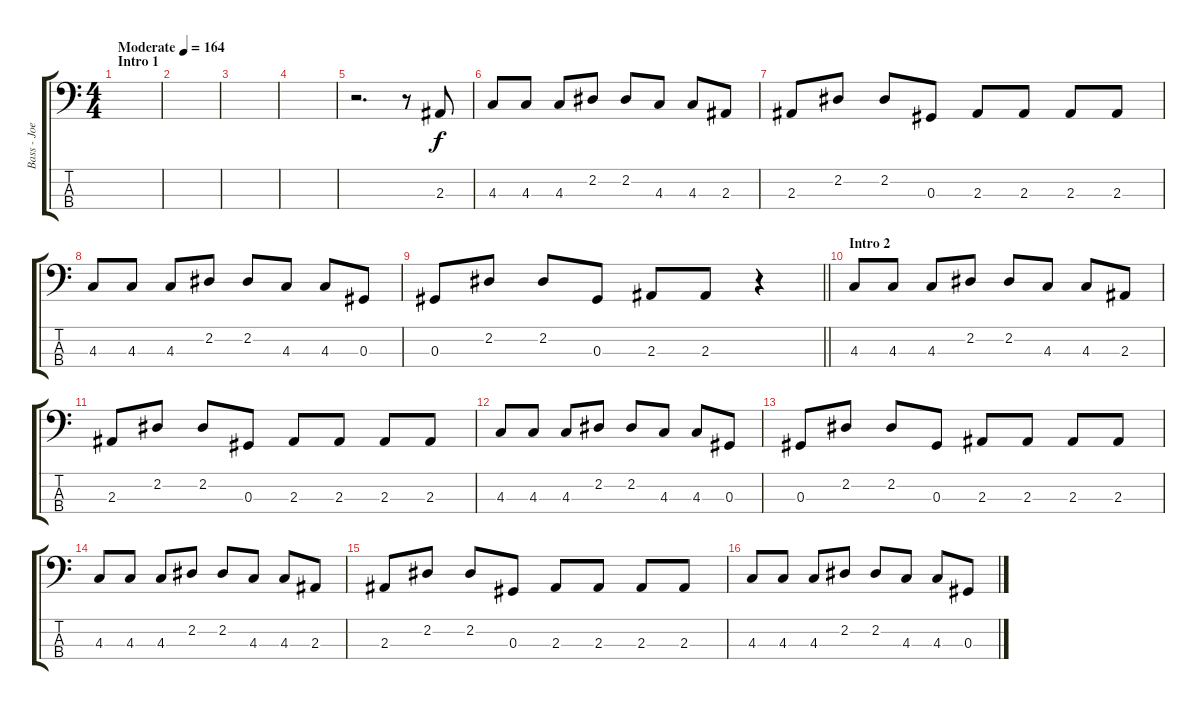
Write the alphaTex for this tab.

\track ("Bass - Joe Saucedo" "Bass - Joe") {instrument electricbassfinger}
\staff {score tabs}
\tuning (Gb2 Db2 Ab1 Eb1) {hide}
\ts (4 4)
\section ("" "Intro 1")
\tempo (164 "Moderate")
\clef f4
\ks c
|
|
|
|
r.2{d} r.8 2.3.8 |
4.3.8 4.3.8 4.3.8 2.2.8 2.2.8 4.3.8 4.3.8 2.3.8 |
2.3.8 2.2.8 2.2.8 0.3.8 2.3.8 2.3.8 2.3.8 2.3.8 |
4.3.8 4.3.8 4.3.8 2.2.8 2.2.8 4.3.8 4.3.8 0.3.8 |
\barLineRight lightlight
0.3.8 2.2.8 2.2.8 0.3.8 2.3.8 2.3.8 r.4 |
\section ("" "Intro 2")
4.3.8 4.3.8 4.3.8 2.2.8 2.2.8 4.3.8 4.3.8 2.3.8 |
2.3.8 2.2.8 2.2.8 0.3.8 2.3.8 2.3.8 2.3.8 2.3.8 |
4.3.8 4.3.8 4.3.8 2.2.8 2.2.8 4.3.8 4.3.8 0.3.8 |
0.3.8 2.2.8 2.2.8 0.3.8 2.3.8 2.3.8 2.3.8 2.3.8 |
4.3.8 4.3.8 4.3.8 2.2.8 2.2.8 4.3.8 4.3.8 2.3.8 |
2.3.8 2.2.8 2.2.8 0.3.8 2.3.8 2.3.8 2.3.8 2.3.8 |
4.3.8 4.3.8 4.3.8 2.2.8 2.2.8 4.3.8 4.3.8 0.3.8
